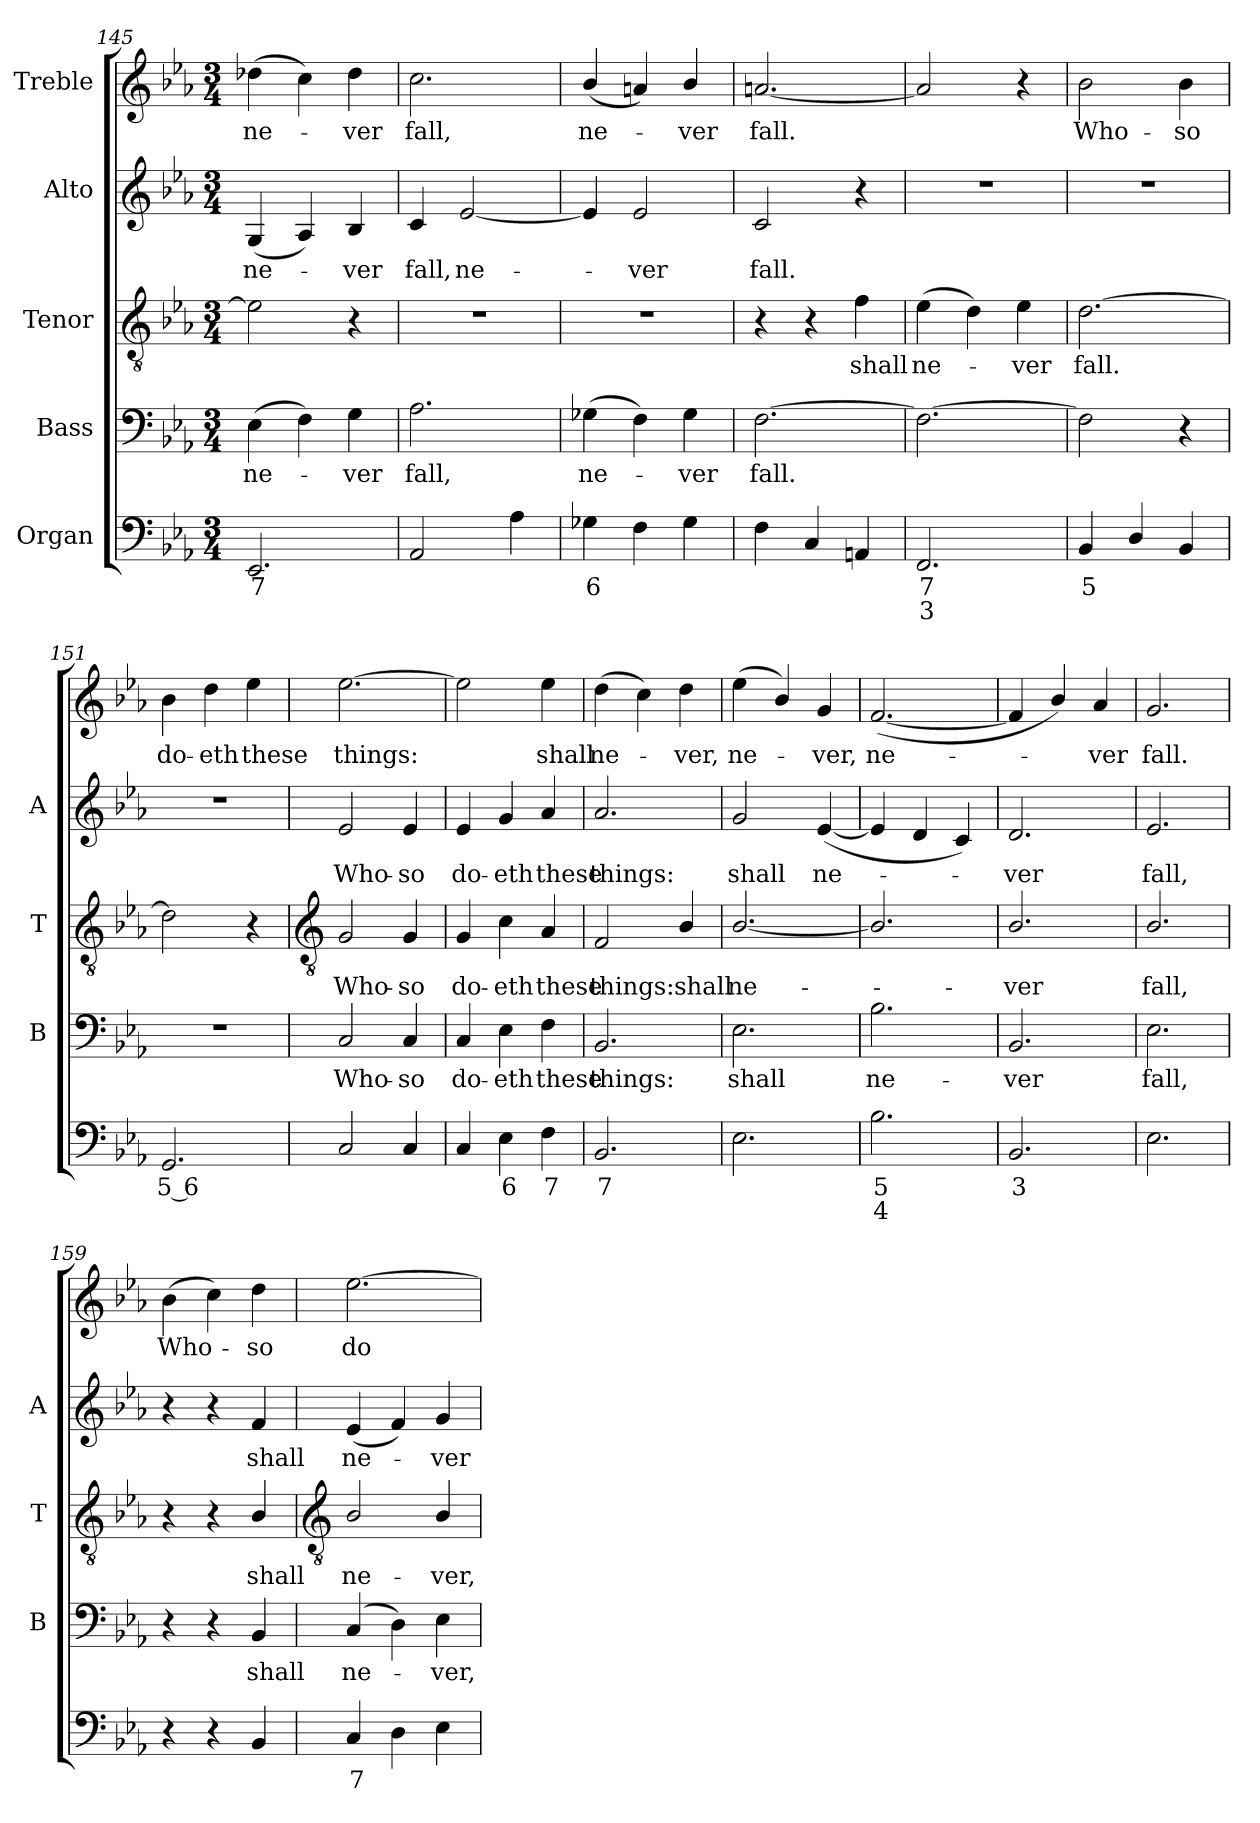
**kern	**text	**text	**kern	**text	**kern	**text	**kern	**text	**kern	**text
*part5	*part5	*part5	*part4	*part4	*part3	*part3	*part2	*part2	*part1	*part1
*staff5	*staff5	*staff5	*staff4	*staff4	*staff3	*staff3	*staff2	*staff2	*staff1	*staff1
*I"Organ	*	*	*I"Bass	*	*I"Tenor	*	*I"Alto	*	*I"Treble	*
*	*	*	*I'B	*	*I'T	*	*I'A	*	*	*
*clefF4	*	*	*clefF4	*	*clefGv2	*	*clefG2	*	*clefG2	*
*k[b-e-a-]	*	*	*k[b-e-a-]	*	*k[b-e-a-]	*	*k[b-e-a-]	*	*k[b-e-a-]	*
*E-:	*	*	*E-:	*	*E-:	*	*E-:	*	*E-:	*
*M3/4	*	*	*M3/4	*	*M3/4	*	*M3/4	*	*M3/4	*
=145	=145	=145	=145	=145	=145	=145	=145	=145	=145	=145
!	!LO:LY:b	!	!	!LO:LY:b	!	!	!	!LO:LY:b	!	!LO:LY:b
2.EE-	7	.	(>4E-	ne-	2e-]	.	(<4G	ne-	(>4dd-X	ne-
.	.	.	4F)	.	.	.	4A-)	.	4cc)	.
!	!	!	!	!LO:LY:b	!	!	!	!LO:LY:b	!	!LO:LY:b
.	.	.	4G	ver	4r	.	4B-	ver	4dd-	ver
=146	=146	=146	=146	=146	=146	=146	=146	=146	=146	=146
!	!	!	!	!LO:LY:b	!LO:N:vis=1	!	!	!LO:LY:b	!	!LO:LY:b
2AA-	.	.	2.A-	fall,	2.r	.	4c	fall,	2.cc	fall,
!	!	!	!	!	!	!	!	!LO:LY:b	!	!
.	.	.	.	.	.	.	[2e-	ne-	.	.
4A-	.	.	.	.	.	.	.	.	.	.
=147	=147	=147	=147	=147	=147	=147	=147	=147	=147	=147
!	!LO:LY:b	!	!	!LO:LY:b	!LO:N:vis=1	!	!	!	!	!LO:LY:b
4G-X	6	.	(>4G-X	ne-	2.r	.	4e-]	.	(<4b-/	ne-
!	!	!	!	!	!	!	!	!LO:LY:b	!	!
4F	.	.	4F)	.	.	.	2e-	ver	4an)	.
!	!	!	!	!LO:LY:b	!	!	!	!	!	!LO:LY:b
4G-	.	.	4G-	ver	.	.	.	.	4b-/	ver
=148	=148	=148	=148	=148	=148	=148	=148	=148	=148	=148
!	!	!	!	!LO:LY:b	!	!	!	!LO:LY:b	!	!LO:LY:b
4F	.	.	[2.F	fall.	4r	.	2c/	fall.	[2.an	fall.
4C	.	.	.	.	4r	.	.	.	.	.
!	!	!	!	!	!	!LO:LY:b	!	!	!	!
4AAn	.	.	.	.	4f	shall	4r	.	.	.
=149	=149	=149	=149	=149	=149	=149	=149	=149	=149	=149
!	!LO:LY:b	!LO:LY:b	!	!	!	!LO:LY:b	!LO:N:vis=1	!	!	!
2.FF	7	3	2.F_	.	(>4e-	ne-	2.r	.	2a]	.
.	.	.	.	.	4d)	.	.	.	.	.
!	!	!	!	!	!	!LO:LY:b	!	!	!	!
.	.	.	.	.	4e-	ver	.	.	4r	.
=150	=150	=150	=150	=150	=150	=150	=150	=150	=150	=150
!	!LO:LY:b	!	!	!	!	!LO:LY:b	!LO:N:vis=1	!	!	!LO:LY:b
4BB-	5	.	2F]	.	[2.d	fall.	2.r	.	2b-	Who-
4D/	.	.	.	.	.	.	.	.	.	.
!	!	!	!	!	!	!	!	!	!	!LO:LY:b
4BB-	.	.	4r	.	.	.	.	.	4b-	-so
=151	=151	=151	=151	=151	=151	=151	=151	=151	=151	=151
!	!LO:LY:b	!	!LO:N:vis=1	!	!	!	!LO:N:vis=1	!	!	!LO:LY:b
2.GG	5 6	.	2.r	.	2d]	.	2.r	.	4b-	do-
!	!	!	!	!	!	!	!	!	!	!LO:LY:b
.	.	.	.	.	.	.	.	.	4dd	-eth
!	!	!	!	!	!	!	!	!	!	!LO:LY:b
.	.	.	.	.	4r	.	.	.	4ee-	these
!!LO:LB:g=z
=152	=152	=152	=152	=152	=152	=152	=152	=152	=152	=152
*	*	*	*	*	*clefGv2	*	*	*	*	*
!	!	!	!	!LO:LY:b	!	!LO:LY:b	!	!LO:LY:b	!	!LO:LY:b
2C	.	.	2C	Who-	2G	Who-	2e-	Who-	[2.ee-	things:
!	!	!	!	!LO:LY:b	!	!LO:LY:b	!	!LO:LY:b	!	!
4C	.	.	4C	-so	4G	-so	4e-	-so	.	.
=153	=153	=153	=153	=153	=153	=153	=153	=153	=153	=153
!	!	!	!	!LO:LY:b	!	!LO:LY:b	!	!LO:LY:b	!	!
4C	.	.	4C	do-	4G	do-	4e-	do-	2ee-]	.
!	!LO:LY:b	!	!	!LO:LY:b	!	!LO:LY:b	!	!LO:LY:b	!	!
4E-	6	.	4E-	-eth	4c	-eth	4g	-eth	.	.
!	!LO:LY:b	!	!	!LO:LY:b	!	!LO:LY:b	!	!LO:LY:b	!	!LO:LY:b
4F	7	.	4F	these	4A-	these	4a-	these	4ee-	shall
=154	=154	=154	=154	=154	=154	=154	=154	=154	=154	=154
!	!LO:LY:b	!	!	!LO:LY:b	!	!LO:LY:b	!	!LO:LY:b	!	!LO:LY:b
2.BB-	7	.	2.BB-	things:	2F	things:	2.a-	things:	(>4dd	ne-
.	.	.	.	.	.	.	.	.	4cc)	.
!	!	!	!	!	!	!LO:LY:b	!	!	!	!LO:LY:b
.	.	.	.	.	4B-/	shall	.	.	4dd	ver,
=155	=155	=155	=155	=155	=155	=155	=155	=155	=155	=155
!	!	!	!	!LO:LY:b	!	!LO:LY:b	!	!LO:LY:b	!	!LO:LY:b
2.E-	.	.	2.E-	shall	[2.B-/	ne-	2g	shall	(<4ee-	ne-
.	.	.	.	.	.	.	.	.	4b-/)	.
!	!	!	!	!	!	!	!	!LO:LY:b	!	!LO:LY:b
.	.	.	.	.	.	.	(<[4e-	ne-	4g	ver,
=156	=156	=156	=156	=156	=156	=156	=156	=156	=156	=156
!	!LO:LY:b	!LO:LY:b	!	!LO:LY:b	!	!	!	!	!	!LO:LY:b
2.B-	5	4	2.B-	ne-	2.B-/]	.	4e-]	.	(<[2.f	ne-
.	.	.	.	.	.	.	4d	.	.	.
.	.	.	.	.	.	.	4c)	.	.	.
=157	=157	=157	=157	=157	=157	=157	=157	=157	=157	=157
!	!LO:LY:b	!	!	!LO:LY:b	!	!LO:LY:b	!	!LO:LY:b	!	!
2.BB-	3	.	2.BB-	-ver	2.B-/	ver	2.d	ver	4f]	.
.	.	.	.	.	.	.	.	.	4b-/)	.
!	!	!	!	!	!	!	!	!	!	!LO:LY:b
.	.	.	.	.	.	.	.	.	4a-	ver
=158	=158	=158	=158	=158	=158	=158	=158	=158	=158	=158
!	!	!	!	!LO:LY:b	!	!LO:LY:b	!	!LO:LY:b	!	!LO:LY:b
2.E-	.	.	2.E-	fall,	2.B-/	fall,	2.e-	fall,	2.g	fall.
=159	=159	=159	=159	=159	=159	=159	=159	=159	=159	=159
!	!	!	!	!	!	!	!	!	!	!LO:LY:b
4r	.	.	4r	.	4r	.	4r	.	(>4b-	Who-
4r	.	.	4r	.	4r	.	4r	.	4cc)	.
!	!	!	!	!LO:LY:b	!	!LO:LY:b	!	!LO:LY:b	!	!LO:LY:b
4BB-	.	.	4BB-	shall	4B-/	shall	4f	shall	4dd	so
!!LO:LB:g=z
=160	=160	=160	=160	=160	=160	=160	=160	=160	=160	=160
*	*	*	*	*	*clefGv2	*	*	*	*	*
!	!LO:LY:b	!	!	!LO:LY:b	!	!LO:LY:b	!	!LO:LY:b	!	!LO:LY:b
4C	7	.	(<4C	ne-	2B-/	ne-	(<4e-	ne-	[2.ee-	do-
4D	.	.	4D)	.	.	.	4f)	.	.	.
!	!	!	!	!LO:LY:b	!	!LO:LY:b	!	!LO:LY:b	!	!
4E-	.	.	4E-	ver,	4B-/	-ver,	4g	ver	.	.
=	=	=	=	=	=	=	=	=	=	=
*-	*-	*-	*-	*-	*-	*-	*-	*-	*-	*-
